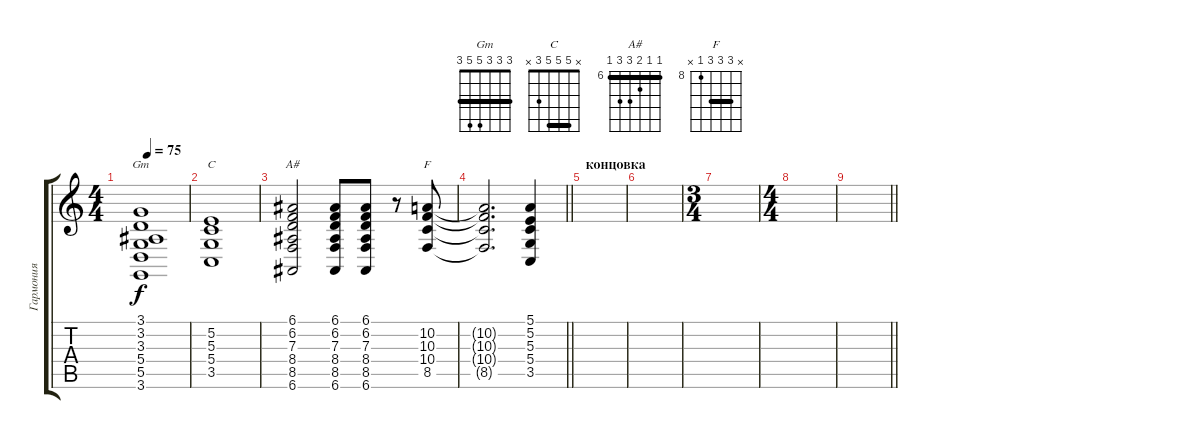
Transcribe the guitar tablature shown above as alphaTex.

\track ("Гармония" "Гармония") {instrument pad4choir}
\staff {score tabs}
\tuning (E4 B3 G3 D3 A2 E2) {hide}
\chord ("Gm" 3 3 3 5 5 3) {barre 3}
\chord ("C" x 5 5 5 3 x) {barre 5}
\chord ("A#" 6 6 7 8 8 6) {firstfret 6 barre 6}
\chord ("F" x 10 10 10 8 x) {firstfret 8 barre 10}
\ts (4 4)
\tempo 75
\clef g2
\ks c
(3.1 3.2 3.3 5.4 5.5 3.6).1{ch "Gm" dy f} |
(5.2 5.3 5.4 3.5).1{ch "C"} |
(6.1 6.2 7.3 8.4 8.5 6.6).2{ch "A#"} (6.1 6.2 7.3 8.4 8.5 6.6).8 (6.1 6.2 7.3 8.4 8.5 6.6).8 r.8 (10.2 10.3 10.4 8.5).8{ch "F"} |
\barLineRight lightlight
(10.2{t} 10.3{t} 10.4{t} 8.5{t}).2{d} (5.1 5.2 5.3 5.4 3.5).4 |
\section ("" "концовка")
|
|
\ts (3 4)
|
\ts (4 4)
|
\barLineRight lightlight
